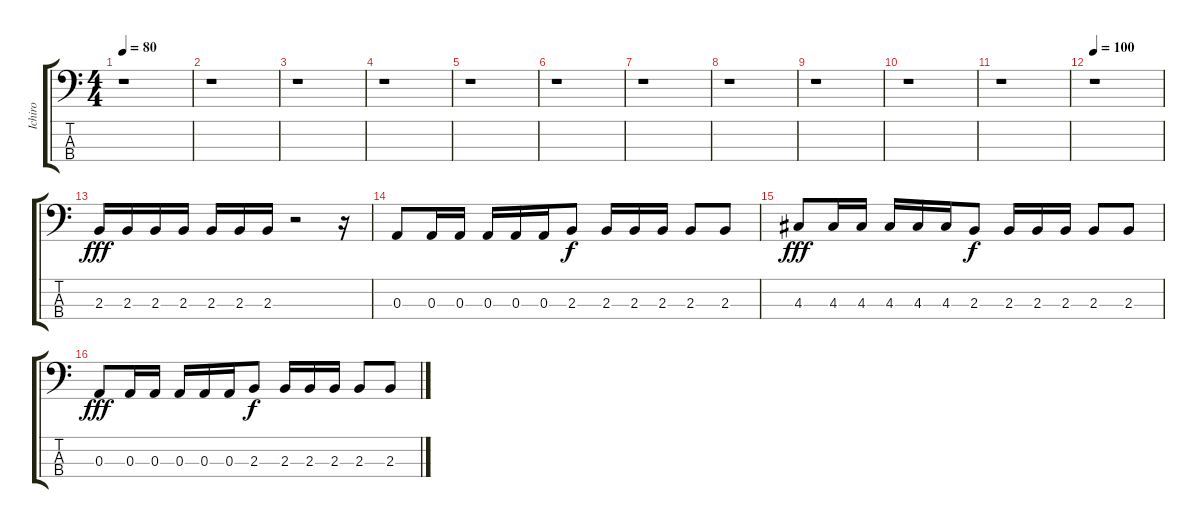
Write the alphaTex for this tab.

\track ("Ichiro" "Ichiro") {instrument electricbasspick}
\staff {score tabs}
\tuning (G2 D2 A1 E1) {hide}
\ts (4 4)
\tempo 80
\clef f4
\ks c
r.1{dy fff instrument electricbasspick} |
r.1 |
r.1 |
r.1 |
r.1 |
r.1 |
r.1 |
r.1 |
r.1 |
r.1 |
r.1 |
\tempo 100
r.1 |
2.3.16 2.3.16 2.3.16 2.3.16 2.3.16 2.3.16 2.3.16 r.2 r.16 |
0.3.8 0.3.16 0.3.16 0.3.16 0.3.16 0.3.16 2.3.8{dy f} 2.3.16 2.3.16 2.3.16 2.3.8 2.3.8 |
4.3.8{dy fff} 4.3.16 4.3.16 4.3.16 4.3.16 4.3.16 2.3.8{dy f} 2.3.16 2.3.16 2.3.16 2.3.8 2.3.8 |
0.3.8{dy fff} 0.3.16 0.3.16 0.3.16 0.3.16 0.3.16 2.3.8{dy f} 2.3.16 2.3.16 2.3.16 2.3.8 2.3.8
